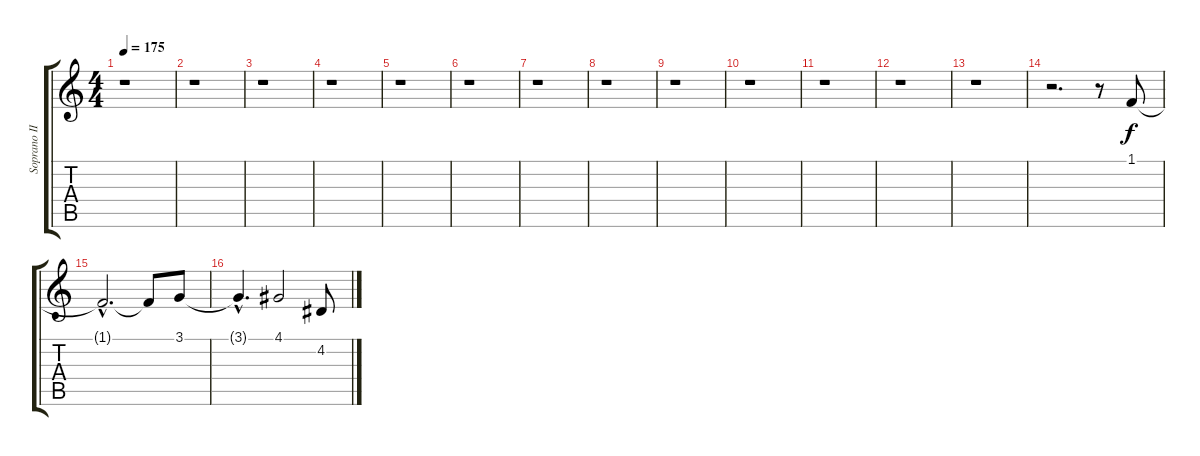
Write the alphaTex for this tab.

\track ("Soprano II" "Soprano II") {instrument lead6voice}
\staff {score tabs}
\tuning (E4 B3 G3 D3 A2 E2) {hide}
\ts (4 4)
\tempo 175
\clef g2
\ks c
r.1{dy f} |
r.1 |
r.1 |
r.1 |
r.1 |
r.1 |
r.1 |
r.1 |
r.1 |
r.1 |
r.1 |
r.1 |
r.1 |
r.2{d} r.8 1.1.8 |
1.1{hac t}.2{d} 1.1{t}.8 3.1.8 |
3.1{hac t}.4{d} 4.1.2 4.2.8
